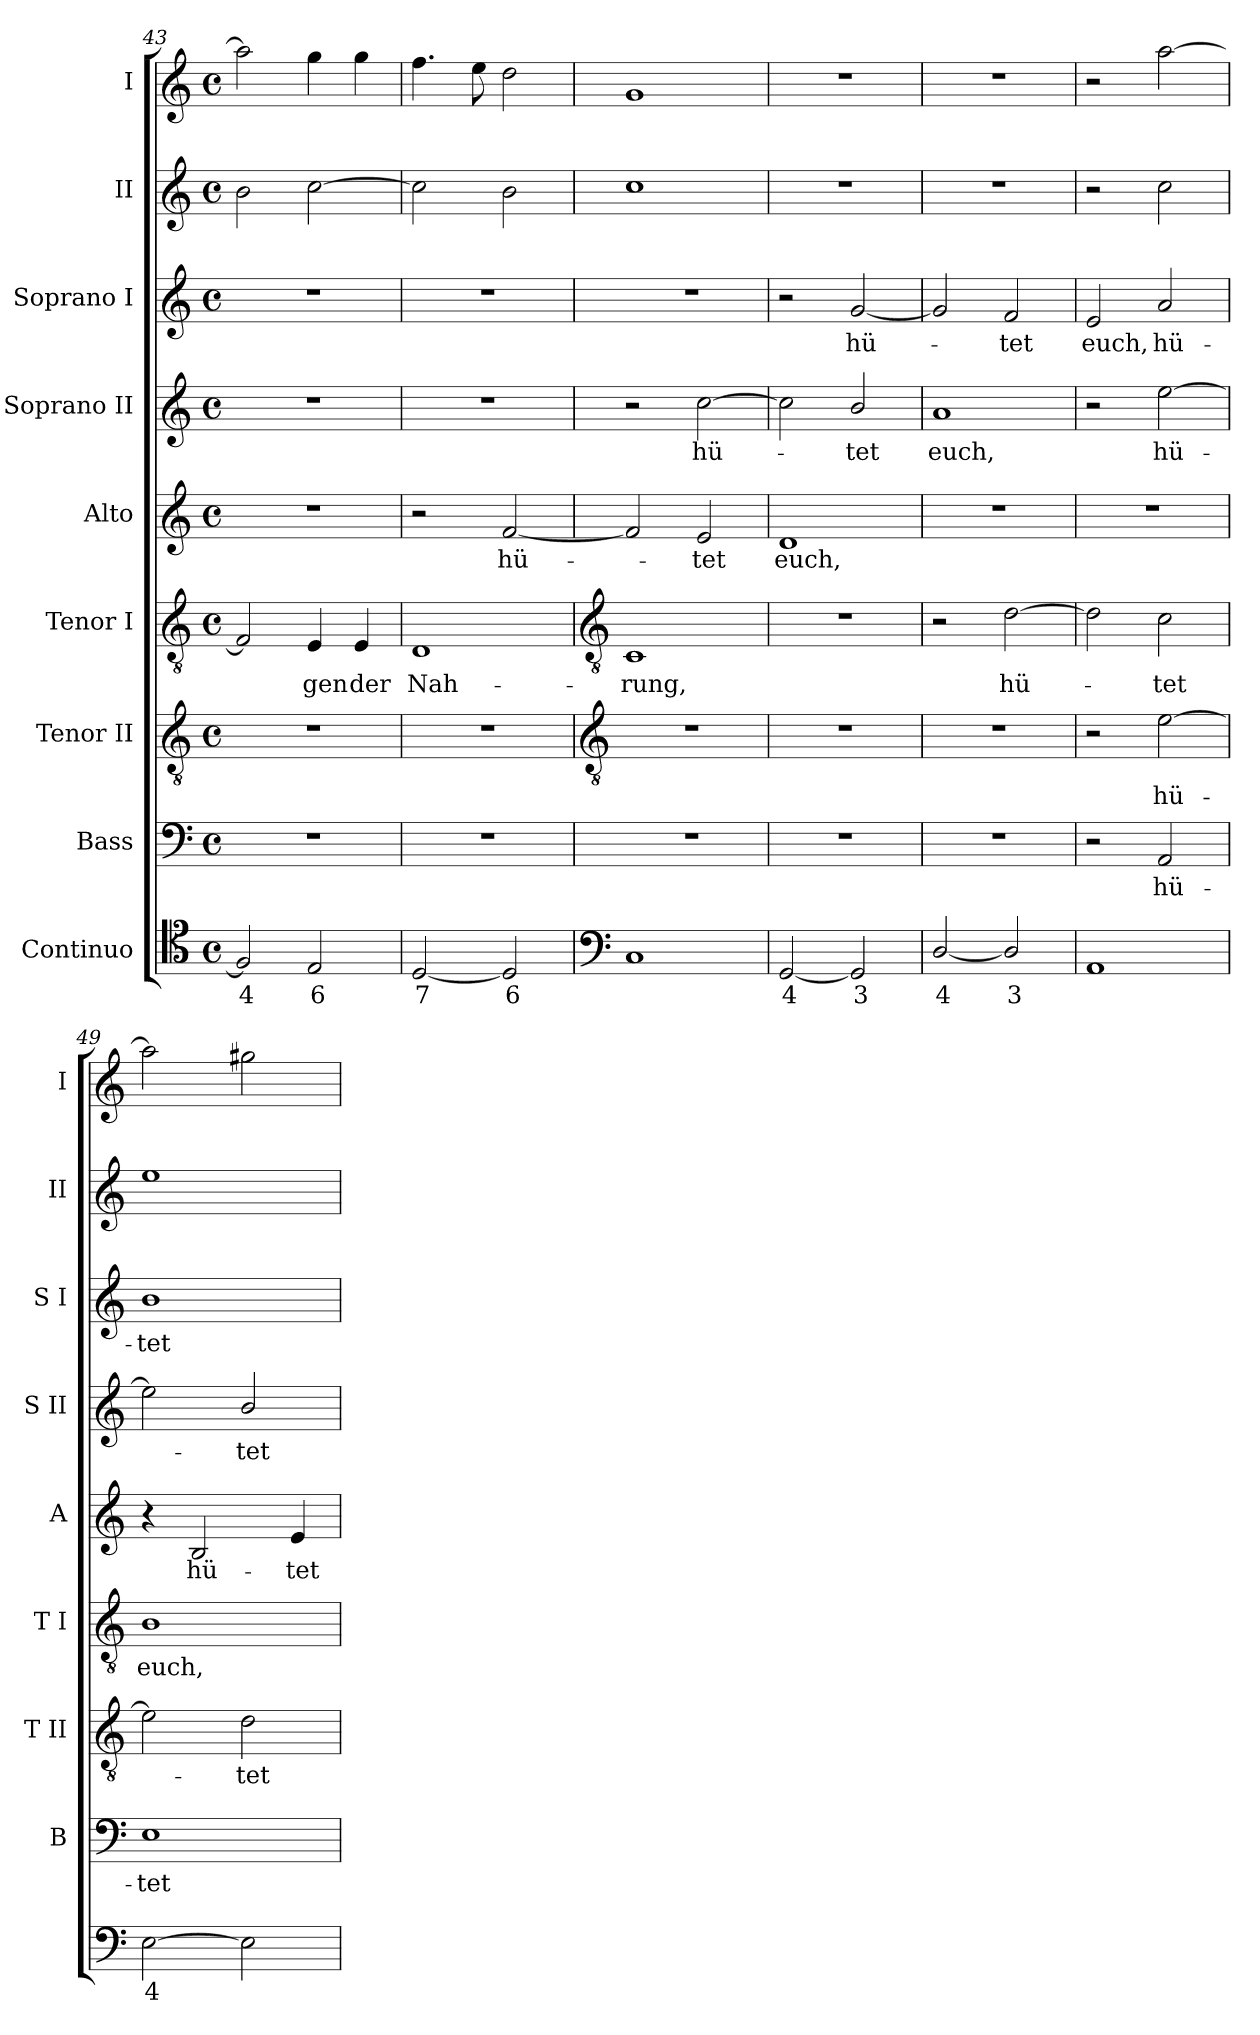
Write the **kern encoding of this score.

**kern	**text	**kern	**text	**kern	**text	**kern	**text	**kern	**text	**kern	**text	**kern	**text	**kern	**kern
*part9	*part9	*part8	*part8	*part7	*part7	*part6	*part6	*part5	*part5	*part4	*part4	*part3	*part3	*part2	*part1
*staff9	*staff9	*staff8	*staff8	*staff7	*staff7	*staff6	*staff6	*staff5	*staff5	*staff4	*staff4	*staff3	*staff3	*staff2	*staff1
*I"Continuo	*	*I"Bass	*	*I"Tenor II	*	*I"Tenor I	*	*I"Alto	*	*I"Soprano II	*	*I"Soprano I	*	*I"II	*I"I
*	*	*I'B	*	*I'T II	*	*I'T I	*	*I'A	*	*I'S II	*	*I'S I	*	*I'II	*I'I
*clefC4	*	*clefF4	*	*clefGv2	*	*clefGv2	*	*clefG2	*	*clefG2	*	*clefG2	*	*clefG2	*clefG2
*k[]	*	*k[]	*	*k[]	*	*k[]	*	*k[]	*	*k[]	*	*k[]	*	*k[]	*k[]
*C:	*	*C:	*	*C:	*	*C:	*	*C:	*	*C:	*	*C:	*	*C:	*C:
*M4/4	*	*M4/4	*	*M4/4	*	*M4/4	*	*M4/4	*	*M4/4	*	*M4/4	*	*M4/4	*M4/4
*met(c)	*	*met(c)	*	*met(c)	*	*met(c)	*	*met(c)	*	*met(c)	*	*met(c)	*	*met(c)	*met(c)
=43	=43	=43	=43	=43	=43	=43	=43	=43	=43	=43	=43	=43	=43	=43	=43
!	!LO:LY:b	!	!	!	!	!	!	!	!	!	!	!	!	!	!
2F]	4	1r	.	1r	.	2F]	.	1r	.	1r	.	1r	.	2b	2aa]
!	!LO:LY:b	!	!	!	!	!	!LO:LY:b	!	!	!	!	!	!	!	!
2E	6	.	.	.	.	4E	gen	.	.	.	.	.	.	[2cc	4gg
!	!	!	!	!	!	!	!LO:LY:b	!	!	!	!	!	!	!	!
.	.	.	.	.	.	4E	der	.	.	.	.	.	.	.	4gg
=44	=44	=44	=44	=44	=44	=44	=44	=44	=44	=44	=44	=44	=44	=44	=44
!	!LO:LY:b	!	!	!	!	!	!LO:LY:b	!	!	!	!	!	!	!	!
[2D	7	1r	.	1r	.	1D	Nah-	2r	.	1r	.	1r	.	2cc]	4.ff
.	.	.	.	.	.	.	.	.	.	.	.	.	.	.	8ee
!	!LO:LY:b	!	!	!	!	!	!	!	!LO:LY:b	!	!	!	!	!	!
2D]	6	.	.	.	.	.	.	[2f	hü-	.	.	.	.	2b	2dd
!!LO:LB:g=z
=45	=45	=45	=45	=45	=45	=45	=45	=45	=45	=45	=45	=45	=45	=45	=45
*clefF4	*	*	*	*clefGv2	*	*clefGv2	*	*	*	*	*	*	*	*	*
!	!	!	!	!	!	!	!LO:LY:b	!	!	!	!	!	!	!	!
1C	.	1r	.	1r	.	1C	-rung,	2f]	.	2r	.	1r	.	1cc	1g
!	!	!	!	!	!	!	!	!	!LO:LY:b	!	!LO:LY:b	!	!	!	!
.	.	.	.	.	.	.	.	2e	tet	[2cc	hü-	.	.	.	.
=46	=46	=46	=46	=46	=46	=46	=46	=46	=46	=46	=46	=46	=46	=46	=46
!	!LO:LY:b	!	!	!	!	!	!	!	!LO:LY:b	!	!	!	!	!	!
[2GG	4	1r	.	1r	.	1r	.	1d	euch,	2cc]	.	2r	.	1r	1r
!	!LO:LY:b	!	!	!	!	!	!	!	!	!	!LO:LY:b	!	!LO:LY:b	!	!
2GG]	3	.	.	.	.	.	.	.	.	2b/	tet	[2g	hü-	.	.
=47	=47	=47	=47	=47	=47	=47	=47	=47	=47	=47	=47	=47	=47	=47	=47
!	!LO:LY:b	!	!	!	!	!	!	!	!	!	!LO:LY:b	!	!	!	!
[2D/	4	1r	.	1r	.	2r	.	1r	.	1a	euch,	2g]	.	1r	1r
!	!LO:LY:b	!	!	!	!	!	!LO:LY:b	!	!	!	!	!	!LO:LY:b	!	!
2D/]	3	.	.	.	.	[2d	hü-	.	.	.	.	2f	tet	.	.
=48	=48	=48	=48	=48	=48	=48	=48	=48	=48	=48	=48	=48	=48	=48	=48
!	!	!	!	!	!	!	!	!	!	!	!	!	!LO:LY:b	!	!
1AA	.	2r	.	2r	.	2d]	.	1r	.	2r	.	2e	euch,	2r	2r
!	!	!	!LO:LY:b	!	!LO:LY:b	!	!LO:LY:b	!	!	!	!LO:LY:b	!	!LO:LY:b	!	!
.	.	2AA	hü-	[2e	hü-	2c	tet	.	.	[2ee	hü-	2a	hü-	2cc	[2aa
=49	=49	=49	=49	=49	=49	=49	=49	=49	=49	=49	=49	=49	=49	=49	=49
!	!LO:LY:b	!	!LO:LY:b	!	!	!	!LO:LY:b	!	!	!	!	!	!LO:LY:b	!	!
[2E	4	1E	-tet	2e]	.	1B	euch,	4r	.	2ee]	.	1b	-tet	1ee	2aa]
!	!	!	!	!	!	!	!	!	!LO:LY:b	!	!	!	!	!	!
.	.	.	.	.	.	.	.	2B	hü-	.	.	.	.	.	.
!	!	!	!	!	!LO:LY:b	!	!	!	!	!	!LO:LY:b	!	!	!	!
2E]	.	.	.	2d	tet	.	.	.	.	2b/	tet	.	.	.	2gg#X
!	!	!	!	!	!	!	!	!	!LO:LY:b	!	!	!	!	!	!
.	.	.	.	.	.	.	.	4e	-tet	.	.	.	.	.	.
=	=	=	=	=	=	=	=	=	=	=	=	=	=	=	=
*-	*-	*-	*-	*-	*-	*-	*-	*-	*-	*-	*-	*-	*-	*-	*-
